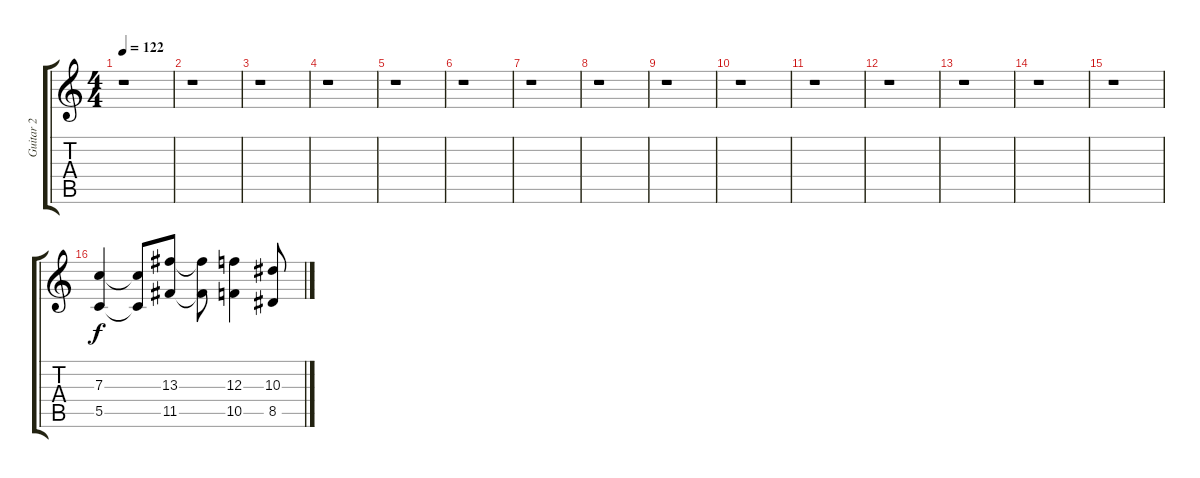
\track ("Guitar 2" "Guitar 2") {instrument distortionguitar}
\staff {score tabs}
\tuning (D4 A3 F3 C3 G2 C2) {hide}
\ts (4 4)
\tempo 122
\clef g2
\ks c
r.1{dy f} |
r.1 |
r.1 |
r.1 |
r.1 |
r.1 |
r.1 |
r.1 |
r.1 |
r.1 |
r.1 |
r.1 |
r.1 |
r.1 |
r.1 |
(7.3 5.5).4 (7.3{t} 5.5{t}).8 (13.3 11.5).8 (13.3{t} 11.5{t}).8 (12.3 10.5).4 (10.3 8.5).8
